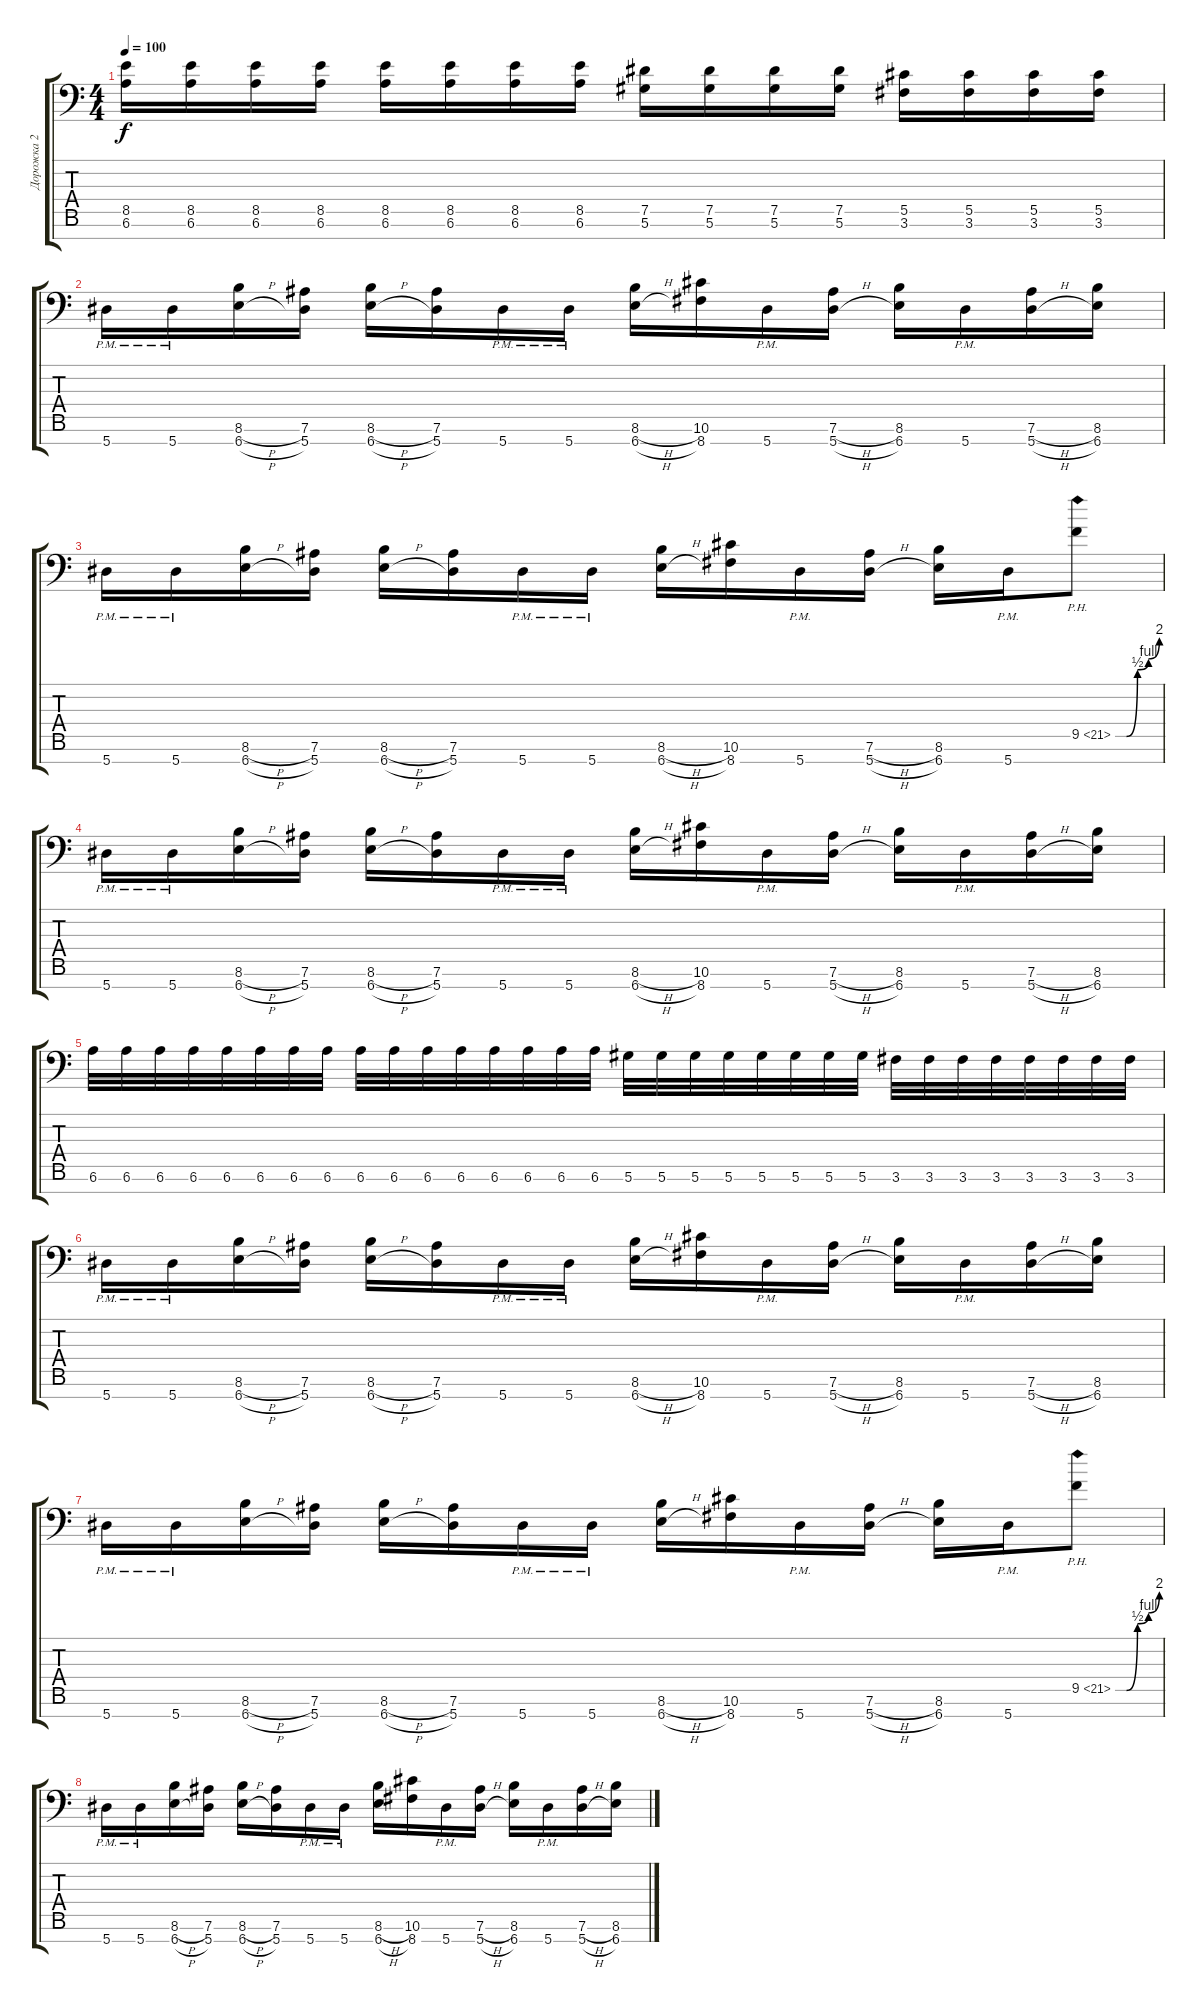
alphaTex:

\track ("Дорожка 2" "Дорожка 2") {instrument electricguitarjazz}
\staff {score tabs}
\tuning (Eb4 Bb3 Gb3 Db3 Ab2 Eb2 Bb1) {hide}
\ts (4 4)
\tempo 100
\clef f4
\ks c
(8.5 6.6).16{dy f} (8.5 6.6).16 (8.5 6.6).16 (8.5 6.6).16 (8.5 6.6).16 (8.5 6.6).16 (8.5 6.6).16 (8.5 6.6).16 (7.5 5.6).16 (7.5 5.6).16 (7.5 5.6).16 (7.5 5.6).16 (5.5 3.6).16 (5.5 3.6).16 (5.5 3.6).16 (5.5 3.6).16 |
5.7{pm}.16 5.7{pm}.16 (8.6{h} 6.7{h}).16 (7.6 5.7).16 (8.6{h} 6.7{h}).16 (7.6 5.7).16 5.7{pm}.16 5.7{pm}.16 (8.6{h} 6.7{h}).16 (10.6 8.7).16 5.7{pm}.16 (7.6{h} 5.7{h}).16 (8.6 6.7).16 5.7{pm}.16 (7.6{h} 5.7{h}).16 (8.6 6.7).16 |
5.7{pm}.16 5.7{pm}.16 (8.6{h} 6.7{h}).16 (7.6 5.7).16 (8.6{h} 6.7{h}).16 (7.6 5.7).16 5.7{pm}.16 5.7{pm}.16 (8.6{h} 6.7{h}).16 (10.6 8.7).16 5.7{pm}.16 (7.6{h} 5.7{h}).16 (8.6 6.7).16 5.7{pm}.16 9.5{be (custom 0 0 15 0 30 2 45 4 60 8) ph 12}.8 |
5.7{pm}.16 5.7{pm}.16 (8.6{h} 6.7{h}).16 (7.6 5.7).16 (8.6{h} 6.7{h}).16 (7.6 5.7).16 5.7{pm}.16 5.7{pm}.16 (8.6{h} 6.7{h}).16 (10.6 8.7).16 5.7{pm}.16 (7.6{h} 5.7{h}).16 (8.6 6.7).16 5.7{pm}.16 (7.6{h} 5.7{h}).16 (8.6 6.7).16 |
6.6.32 6.6.32 6.6.32 6.6.32 6.6.32 6.6.32 6.6.32 6.6.32 6.6.32 6.6.32 6.6.32 6.6.32 6.6.32 6.6.32 6.6.32 6.6.32 5.6.32 5.6.32 5.6.32 5.6.32 5.6.32 5.6.32 5.6.32 5.6.32 3.6.32 3.6.32 3.6.32 3.6.32 3.6.32 3.6.32 3.6.32 3.6.32 |
5.7{pm}.16 5.7{pm}.16 (8.6{h} 6.7{h}).16 (7.6 5.7).16 (8.6{h} 6.7{h}).16 (7.6 5.7).16 5.7{pm}.16 5.7{pm}.16 (8.6{h} 6.7{h}).16 (10.6 8.7).16 5.7{pm}.16 (7.6{h} 5.7{h}).16 (8.6 6.7).16 5.7{pm}.16 (7.6{h} 5.7{h}).16 (8.6 6.7).16 |
5.7{pm}.16 5.7{pm}.16 (8.6{h} 6.7{h}).16 (7.6 5.7).16 (8.6{h} 6.7{h}).16 (7.6 5.7).16 5.7{pm}.16 5.7{pm}.16 (8.6{h} 6.7{h}).16 (10.6 8.7).16 5.7{pm}.16 (7.6{h} 5.7{h}).16 (8.6 6.7).16 5.7{pm}.16 9.5{be (custom 0 0 15 0 30 2 45 4 60 8) ph 12}.8 |
5.7{pm}.16 5.7{pm}.16 (8.6{h} 6.7{h}).16 (7.6 5.7).16 (8.6{h} 6.7{h}).16 (7.6 5.7).16 5.7{pm}.16 5.7{pm}.16 (8.6{h} 6.7{h}).16 (10.6 8.7).16 5.7{pm}.16 (7.6{h} 5.7{h}).16 (8.6 6.7).16 5.7{pm}.16 (7.6{h} 5.7{h}).16 (8.6 6.7).16
